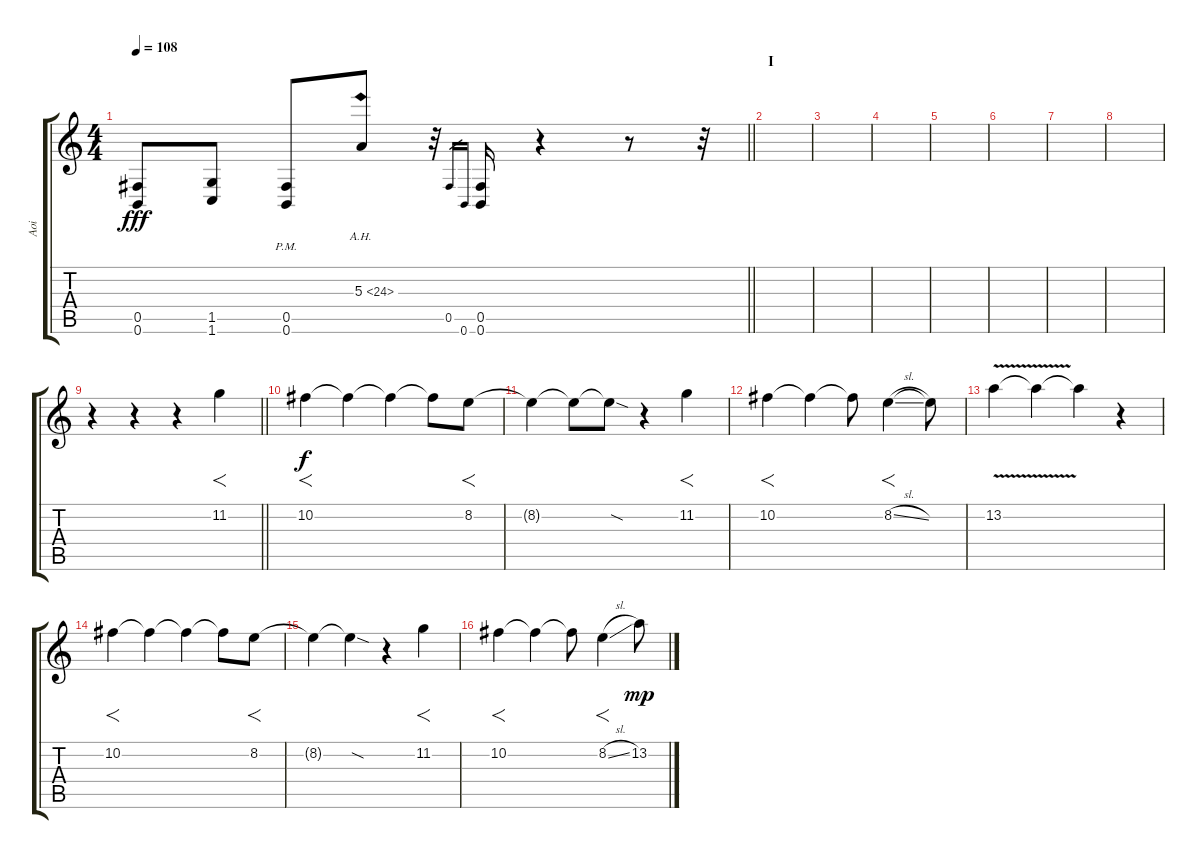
\track ("Aoi" "Aoi") {instrument overdrivenguitar}
\staff {score tabs}
\tuning (Db4 Ab3 E3 B2 Gb2 B1) {hide}
\ts (4 4)
\tempo 108
\clef g2
\barLineRight lightlight
\ks c
(0.5 0.6).8{dy fff} (1.5 1.6).8 (0.5{pm} 0.6{pm}).8 5.3{ah 19}.8 r.32 0.5.16{gr} 0.6.16{gr} (0.5 0.6).16 r.4 r.8 r.32 |
\section ("" "I")
|
|
|
|
|
|
|
\barLineRight lightlight
r.4 r.4 r.4 11.2.4{f volume 4} |
10.2.4{f dy f} 10.2{t}.4 10.2{t}.4 10.2{t}.8 8.2.8{f} |
8.2{t}.4 8.2{t}.8 8.2{sod t}.8 r.4 11.2.4{f} |
10.2.4{f} 10.2{t}.4 10.2{t}.8 8.2{sl}.4{f} 8.2{t}.8 |
13.2{v}.4 13.2{t}.4 13.2{t}.4 r.4 |
10.2.4{f} 10.2{t}.4 10.2{t}.4 10.2{t}.8 8.2.8{f} |
8.2{t}.4 8.2{sod t}.4 r.4 11.2.4{f} |
10.2.4{f} 10.2{t}.4 10.2{t}.8 8.2{sl}.4{f} 13.2.8{dy mp}
